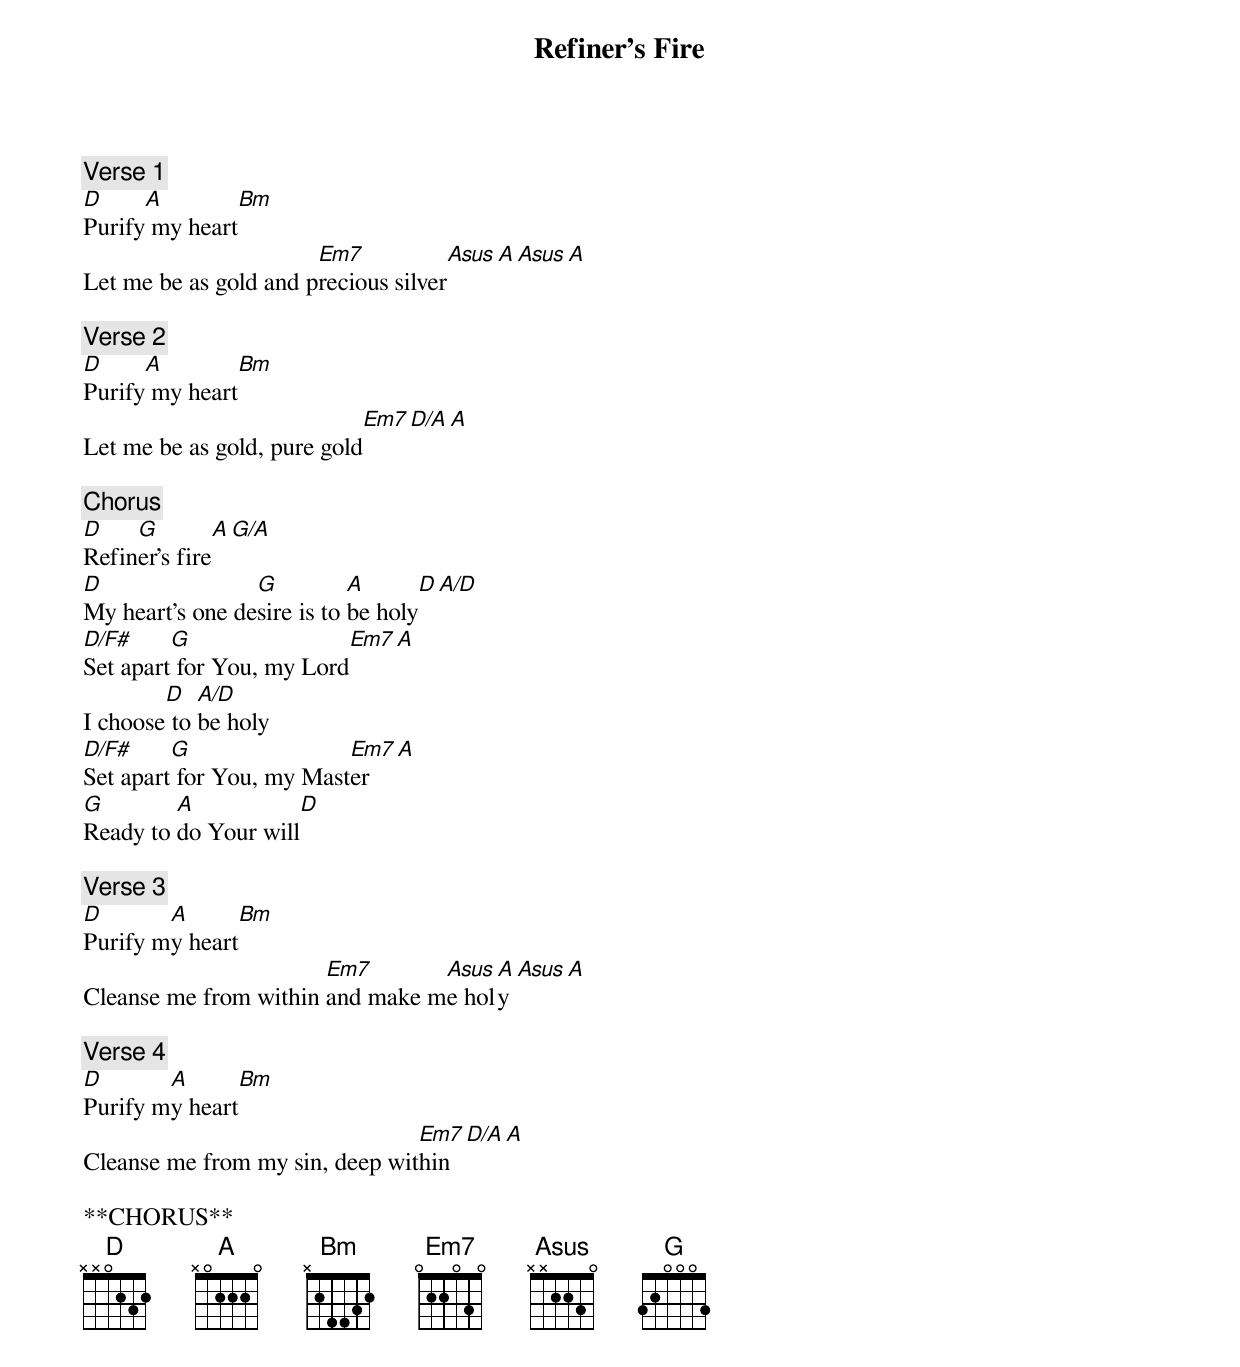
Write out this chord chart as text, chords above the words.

Refiner's Fire

[Verse 1]
D     A            Bm
Purify my heart
                       Em7                   Asus  A   Asus  A
Let me be as gold and precious silver

[Verse 2]
D     A            Bm
Purify my heart
                             Em7     D/A       A
Let me be as gold, pure gold

[Chorus]
D    G             A     G/A
Refiner's fire
D                G          A                 D    A/D
My heart's one desire is to be holy
D/F#     G                Em7             A
Set apart for You, my Lord
        D   A/D
I choose to be holy
D/F#     G                Em7               A
Set apart for You, my Master
G        A                 D
Ready to do Your will

[Verse 3]
D       A            Bm
Purify my heart
                       Em7       Asus A Asus  A
Cleanse me from within and make me holy

[Verse 4]
D       A            Bm
Purify my heart
                                Em7   D/A              A
Cleanse me from my sin, deep within

**CHORUS**
